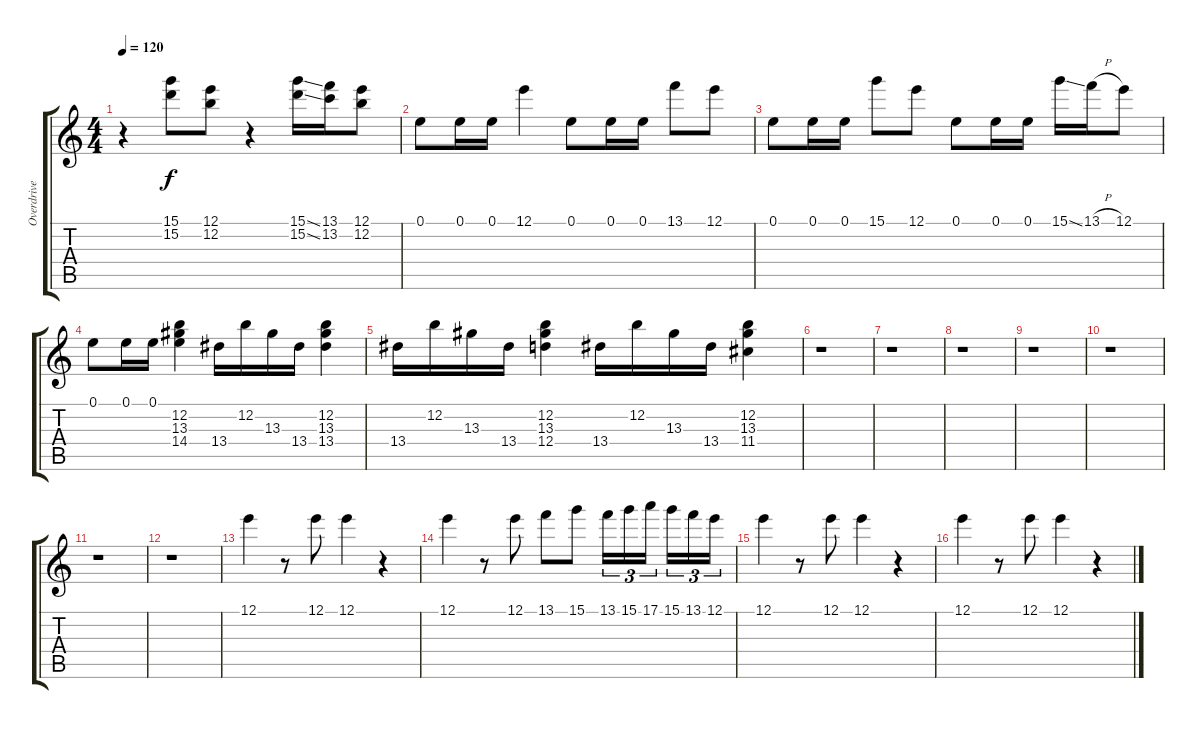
\track ("Overdrive" "Overdrive") {instrument overdrivenguitar}
\staff {score tabs}
\tuning (E4 B3 G3 D3 A2 E2) {hide}
\ts (4 4)
\tempo 120
\clef g2
\ks c
r.4{dy f} (15.1 15.2).8 (12.1 12.2).8 r.4 (15.1{ss} 15.2{ss}).16 (13.1 13.2).16 (12.1 12.2).8 |
0.1.8 0.1.16 0.1.16 12.1.4 0.1.8 0.1.16 0.1.16 13.1.8 12.1.8 |
0.1.8 0.1.16 0.1.16 15.1.8 12.1.8 0.1.8 0.1.16 0.1.16 15.1{ss}.16 13.1{h}.16 12.1.8 |
0.1.8 0.1.16 0.1.16 (12.2 13.3 14.4).4 13.4.16 12.2.16 13.3.16 13.4.16 (12.2 13.3 13.4).4 |
13.4.16 12.2.16 13.3.16 13.4.16 (12.2 13.3 12.4).4 13.4.16 12.2.16 13.3.16 13.4.16 (12.2 13.3 11.4).4 |
r.1 |
r.1 |
r.1 |
r.1 |
r.1 |
r.1 |
r.1 |
12.1.4 r.8 12.1.8 12.1.4 r.4 |
12.1.4 r.8 12.1.8 13.1.8 15.1.8 13.1.16{tu (3 2)} 15.1.16{tu (3 2)} 17.1.16{tu (3 2)} 15.1.16{tu (3 2)} 13.1.16{tu (3 2)} 12.1.16{tu (3 2)} |
12.1.4 r.8 12.1.8 12.1.4 r.4 |
12.1.4 r.8 12.1.8 12.1.4 r.4
